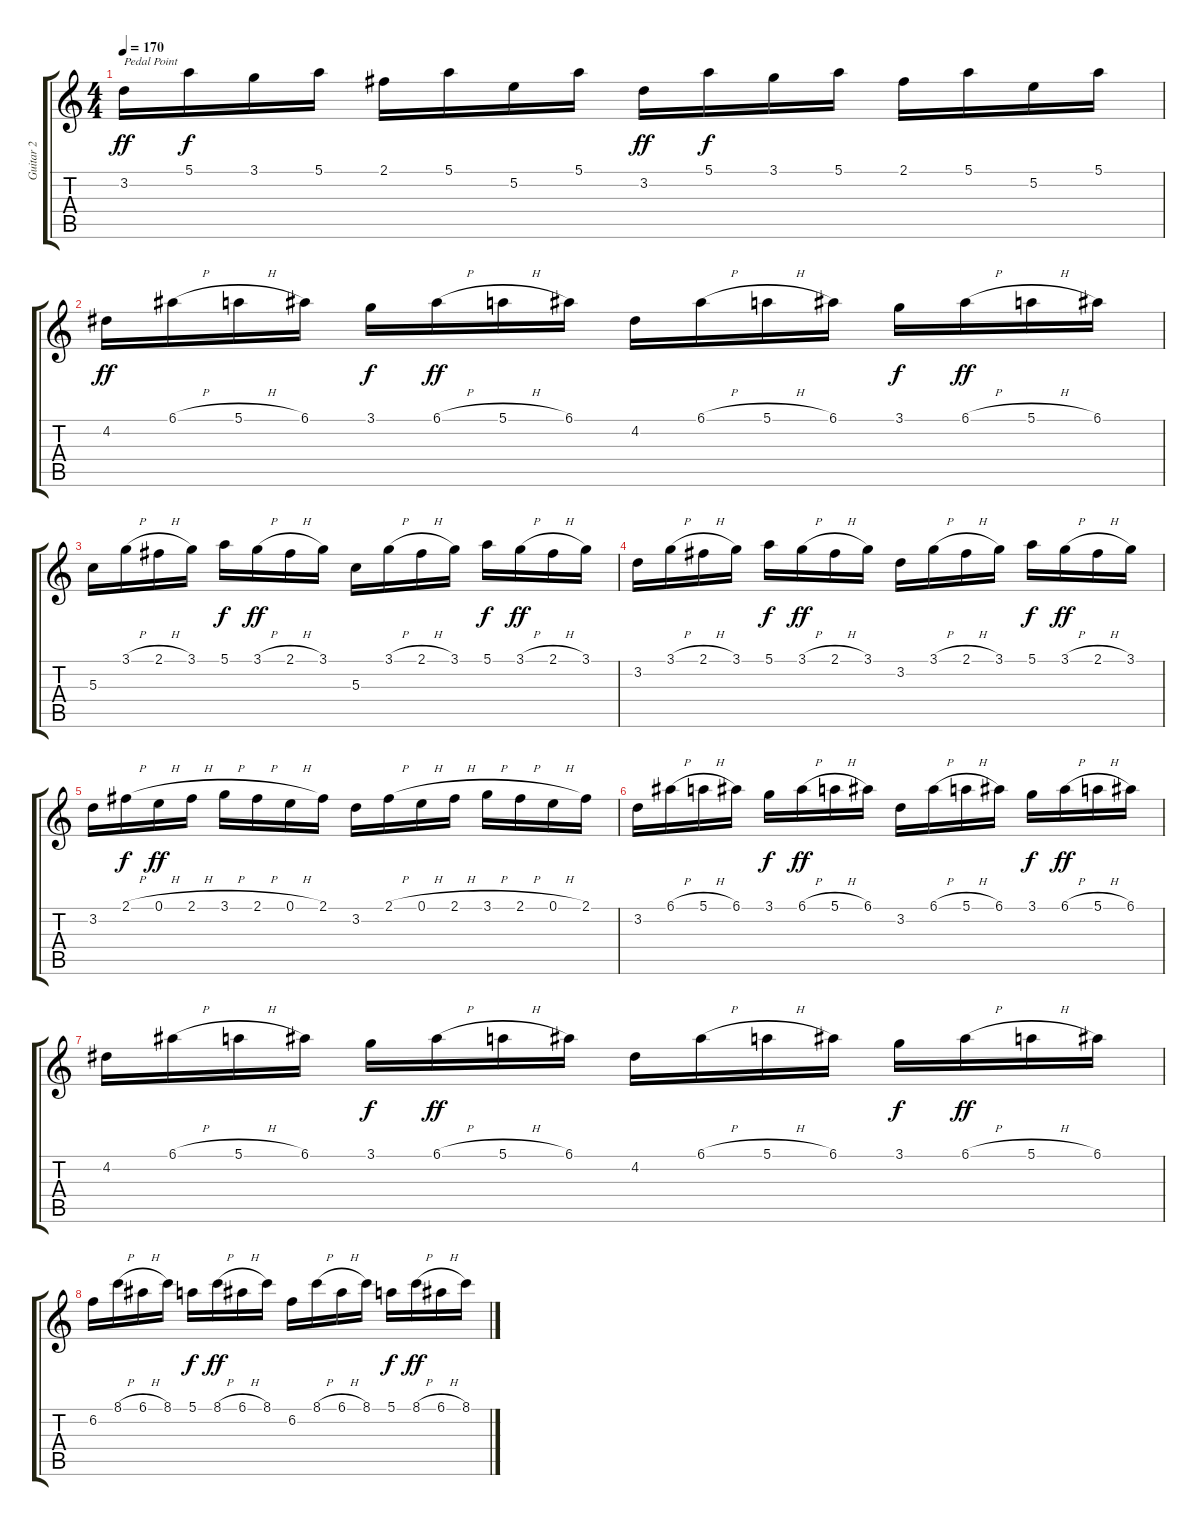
\track ("Guitar 2" "Guitar 2") {instrument distortionguitar}
\staff {score tabs}
\tuning (E4 B3 G3 D3 A2 E2) {hide}
\ts (4 4)
\tempo 170
\clef g2
\ks c
3.2.16{txt "Pedal Point" dy ff} 5.1.16{dy f} 3.1.16 5.1.16 2.1.16 5.1.16 5.2.16 5.1.16 3.2.16{dy ff} 5.1.16{dy f} 3.1.16 5.1.16 2.1.16 5.1.16 5.2.16 5.1.16 |
4.2.16{dy ff} 6.1{h}.16 5.1{h}.16 6.1.16 3.1.16{dy f} 6.1{h}.16{dy ff} 5.1{h}.16 6.1.16 4.2.16 6.1{h}.16 5.1{h}.16 6.1.16 3.1.16{dy f} 6.1{h}.16{dy ff} 5.1{h}.16 6.1.16 |
5.3.16 3.1{h}.16 2.1{h}.16 3.1.16 5.1.16{dy f} 3.1{h}.16{dy ff} 2.1{h}.16 3.1.16 5.3.16 3.1{h}.16 2.1{h}.16 3.1.16 5.1.16{dy f} 3.1{h}.16{dy ff} 2.1{h}.16 3.1.16 |
3.2.16 3.1{h}.16 2.1{h}.16 3.1.16 5.1.16{dy f} 3.1{h}.16{dy ff} 2.1{h}.16 3.1.16 3.2.16 3.1{h}.16 2.1{h}.16 3.1.16 5.1.16{dy f} 3.1{h}.16{dy ff} 2.1{h}.16 3.1.16 |
3.2.16 2.1{h}.16{dy f} 0.1{h}.16{dy ff} 2.1{h}.16 3.1{h}.16 2.1{h}.16 0.1{h}.16 2.1.16 3.2.16 2.1{h}.16 0.1{h}.16 2.1{h}.16 3.1{h}.16 2.1{h}.16 0.1{h}.16 2.1.16 |
3.2.16 6.1{h}.16 5.1{h}.16 6.1.16 3.1.16{dy f} 6.1{h}.16{dy ff} 5.1{h}.16 6.1.16 3.2.16 6.1{h}.16 5.1{h}.16 6.1.16 3.1.16{dy f} 6.1{h}.16{dy ff} 5.1{h}.16 6.1.16 |
4.2.16 6.1{h}.16 5.1{h}.16 6.1.16 3.1.16{dy f} 6.1{h}.16{dy ff} 5.1{h}.16 6.1.16 4.2.16 6.1{h}.16 5.1{h}.16 6.1.16 3.1.16{dy f} 6.1{h}.16{dy ff} 5.1{h}.16 6.1.16 |
6.2.16 8.1{h}.16 6.1{h}.16 8.1.16 5.1.16{dy f} 8.1{h}.16{dy ff} 6.1{h}.16 8.1.16 6.2.16 8.1{h}.16 6.1{h}.16 8.1.16 5.1.16{dy f} 8.1{h}.16{dy ff} 6.1{h}.16 8.1.16
